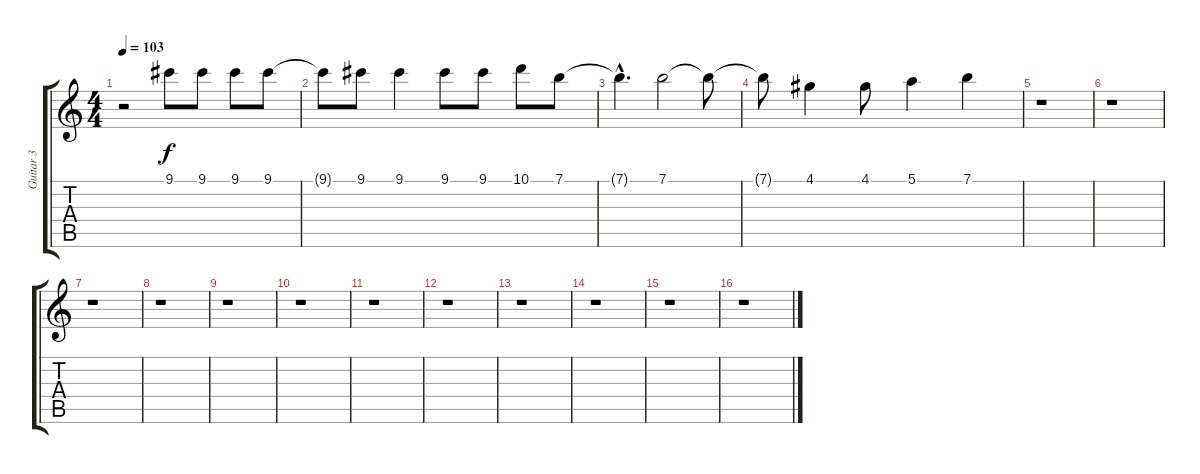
\track ("Guitar 3" "Guitar 3") {instrument overdrivenguitar}
\staff {score tabs}
\tuning (E4 B3 G3 D3 A2 E2) {hide}
\ts (4 4)
\tempo 103
\clef g2
\ks c
r.2{dy f instrument overdrivenguitar} 9.1.8 9.1.8 9.1.8 9.1.8 |
9.1{t}.8 9.1.8 9.1.4 9.1.8 9.1.8 10.1.8 7.1.8 |
7.1{hac t}.4{d} 7.1.2 7.1{t}.8 |
7.1{t}.8 4.1.4 4.1.8 5.1.4 7.1.4 |
r.1 |
r.1 |
r.1 |
r.1 |
r.1 |
r.1 |
r.1 |
r.1 |
r.1 |
r.1 |
r.1 |
r.1
